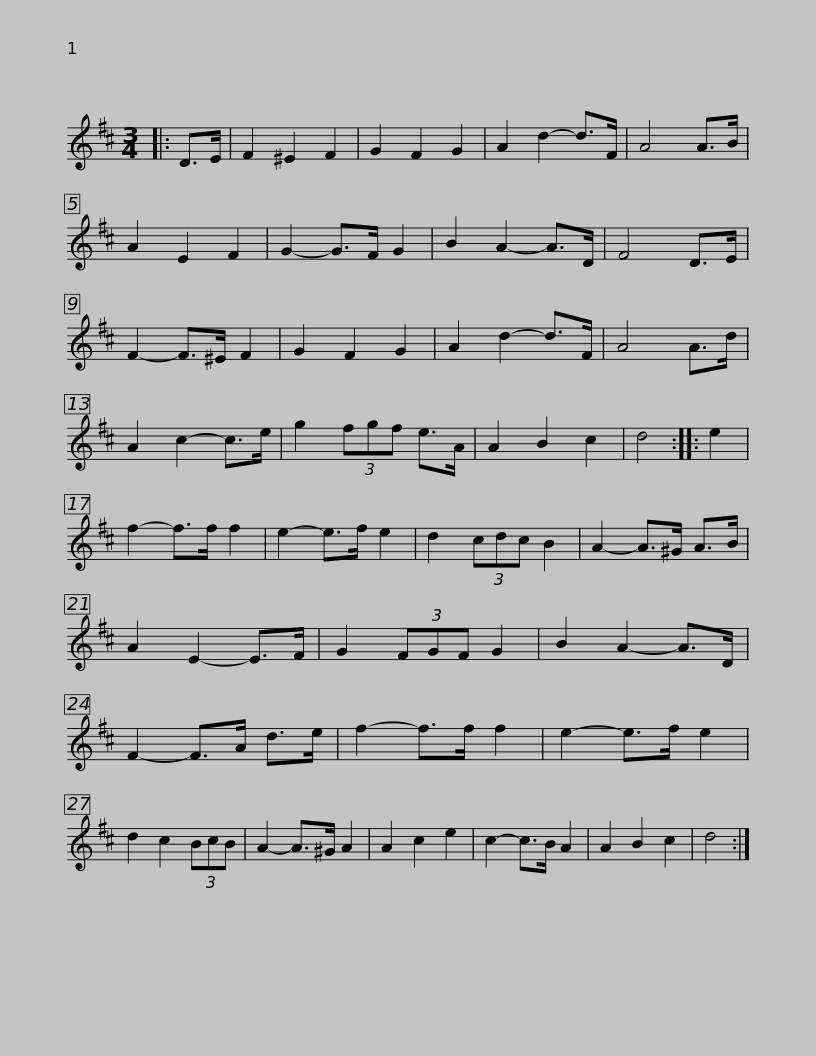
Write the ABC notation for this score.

X:1
L:1/8
M:3/4
I:linebreak $
K:D
V:1 treble
V:1
|: D>E | F2 ^E2 F2 | G2 F2 G2 | A2 d2- d>F | A4 A>B | %5
 A2 E2 F2 | G2- G>F G2 | B2 A2- A>D | F4 D>E | F2- F>^E F2 |$ %10
 G2 F2 G2 | A2 d2- d>F | A4 A>d | A2 c2- c>e | g2 (3fgf e>A | %15
 A2 B2 c2 | d4 :: e2 | f2- f>f f2 | e2- e>f e2 | %20
 d2 (3cdc B2 |$ A2- A>^G A>B | A2 E2- E>F | G2 (3FGF G2 | B2 A2- A>D | %25
 F2- F>A d>e | f2- f>f f2 | e2- e>f e2 | d2 c2 (3BcB |$ A2- A>^G A2 | %30
 A2 c2 e2 | c2- c>B A2 | A2 B2 c2 | d4 :| %34
